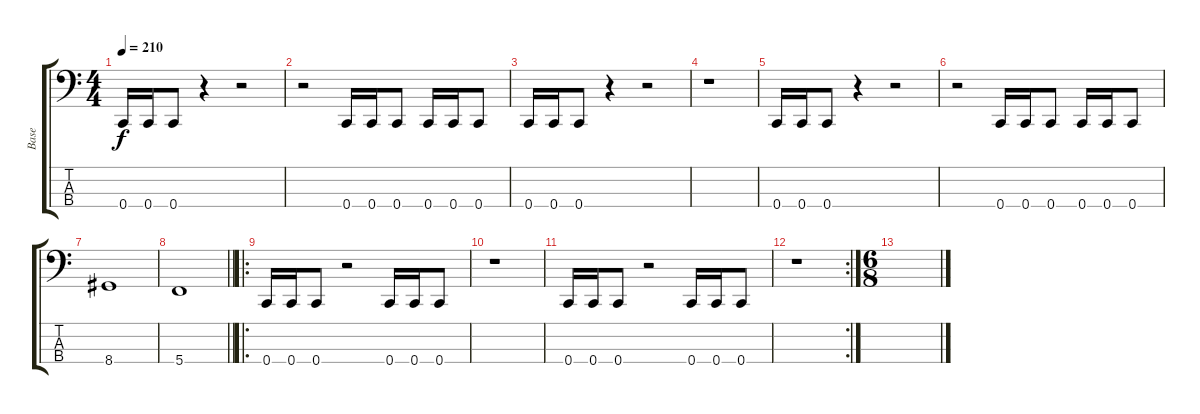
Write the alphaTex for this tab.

\track ("Base" "Base") {instrument electricbassfinger}
\staff {score tabs}
\tuning (F2 C2 G1 C1) {hide}
\ts (4 4)
\tempo 210
\clef f4
\ks c
0.4.16{dy f} 0.4.16 0.4.8 r.4 r.2 |
r.2 0.4.16 0.4.16 0.4.8 0.4.16 0.4.16 0.4.8 |
0.4.16 0.4.16 0.4.8 r.4 r.2 |
r.1 |
0.4.16 0.4.16 0.4.8 r.4 r.2 |
r.2 0.4.16 0.4.16 0.4.8 0.4.16 0.4.16 0.4.8 |
8.4.1 |
\barLineRight lightlight
5.4.1 |
\ro
0.4.16 0.4.16 0.4.8 r.2 0.4.16 0.4.16 0.4.8 |
r.1 |
0.4.16 0.4.16 0.4.8 r.2 0.4.16 0.4.16 0.4.8 |
\rc 2
r.1 |
\ts (6 8)
